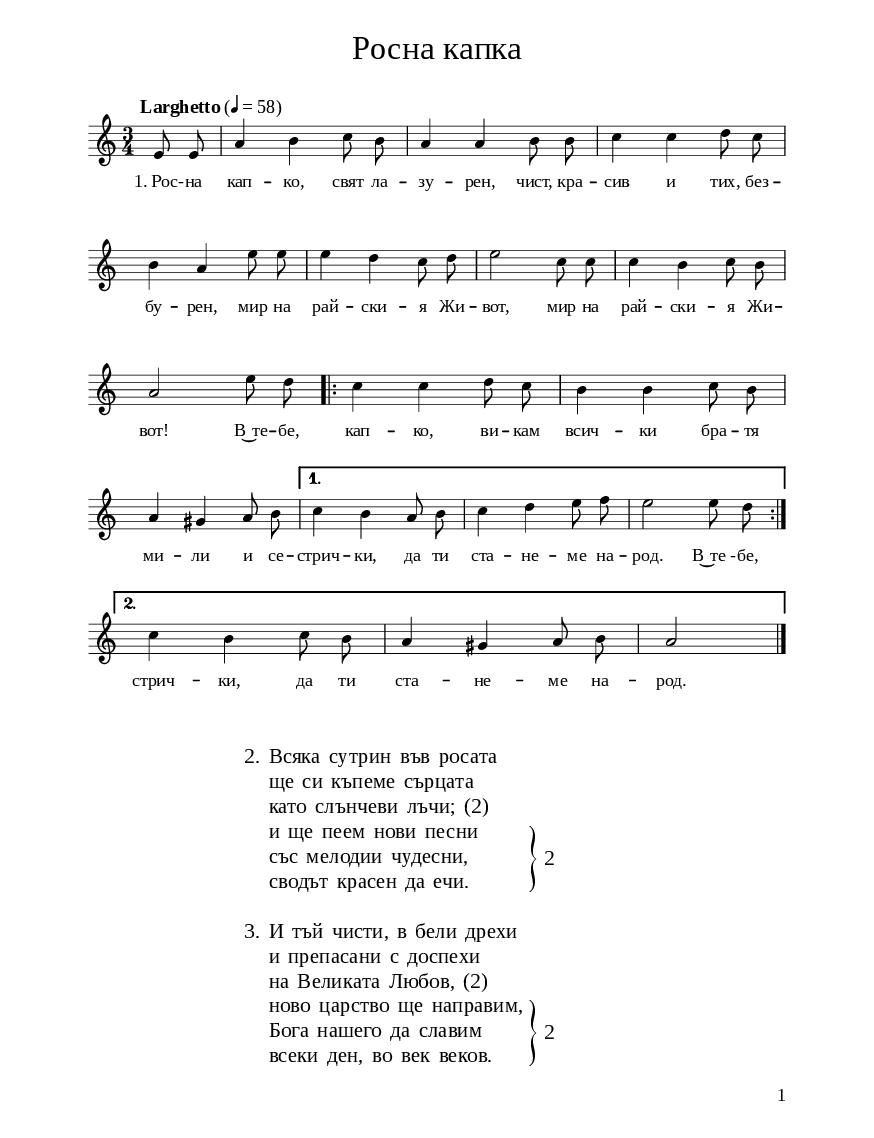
\version "2.24.2"

% include paper part and global functions
\include "include/globals.ily"
"rightBraces046" = \markup {
  \column {
    % repeat braces
    \translate #'(0 . -9.2 )
    \right-brace #32

    \translate #'(0 . -13.6 )
    \right-brace #32
  }
  \column {
    % repeat numbers
    \translate #'(0 . -9.8 )
    2

    \translate #'(0 . -16.8 )
    2
  }
}

\bookpart {
  \label #'ref046
  \tocItem \markup "Росна капка"
  \include "include/bookpart-paper.ily"
  \score {
    \include "include/score-layout.ily"

    \new Voice \absolute  {
      \clef treble
      \key a \minor
      \time 3/4
      \tempoFunc "Larghetto" 4 "58"
      \partial 4
      \autoBeamOff

      e'8 e' a'4 b' c''8 b' |  a'4 a' b'8 b' | c''4 c'' d''8 c'' \break | % 5

      b'4 a' e''8 e'' | e''4 d'' c''8 d'' | e''2 c''8 c'' | c''4 b' c''8 b' \break |

      a'2 e''8 d'' \repeat volta 2 {
        | c''4 c'' d''8 c'' |  b'4 b' c''8 b' \break |

        a'4 gis' a'8 b' |
      }  \alternative {
        { c''4 b' a'8 b' | c''4 d'' e''8 f'' | e''2 e''8 d''  \break |  }

        { c''4 b' c''8 b'8 | a'4 gis'4 a'8 b'8 | a'2 \bar "|." }
      }
    }

    \addlyrics {
      "1. Рос-" -- на кап -- ко, свят ла -- зу -- рен, чист, кра -- сив и тих, без --
      бу -- рен, мир на рай -- ски -- я Жи -- вот, мир на рай -- ски -- я Жи --
      вот! В~те -- бе, кап -- ко, ви -- кам всич -- ки бра -- тя
      ми -- ли и се -- стрич -- ки, да ти ста -- не -- ме на -- род. "В~те -" -- бе,
      стрич -- ки, да ти ста -- не -- ме на -- род.
    }

    \header {
      title = \titleFunc "Росна капка" "Rosna kapka"
    }

    \midi{}

  } % score

  \markup \fontsize #bgCoupletFontSize {
    \hspace #15
    \override #`(baseline-skip . ,bgCoupletBaselineSkip)
    \column {
      \line { 2. Всяка сутрин във росата }
      \line {   "   " ще си къпеме сърцата }

      \line {   "   " като слънчеви лъчи; (2)}

      \line {   "   " и ще пеем нови песни}

      \line {   "   " със мелодии чудесни,}

      \line {   "   " сводът красен да ечи.}

      \line{" "}

      \line {   3.  И тъй чисти, в бели дрехи}

      \line {   "   " и препасани с доспехи}

      \line {   "   " на Великата Любов, (2)}

      \line {   "   " ново царство ще направим,}

      \line {   "   " Бога нашего да славим}

      \line {   "   " всеки ден, во век веков.}
    }  \"rightBraces046"

  } % markup
  

} % bookpart
